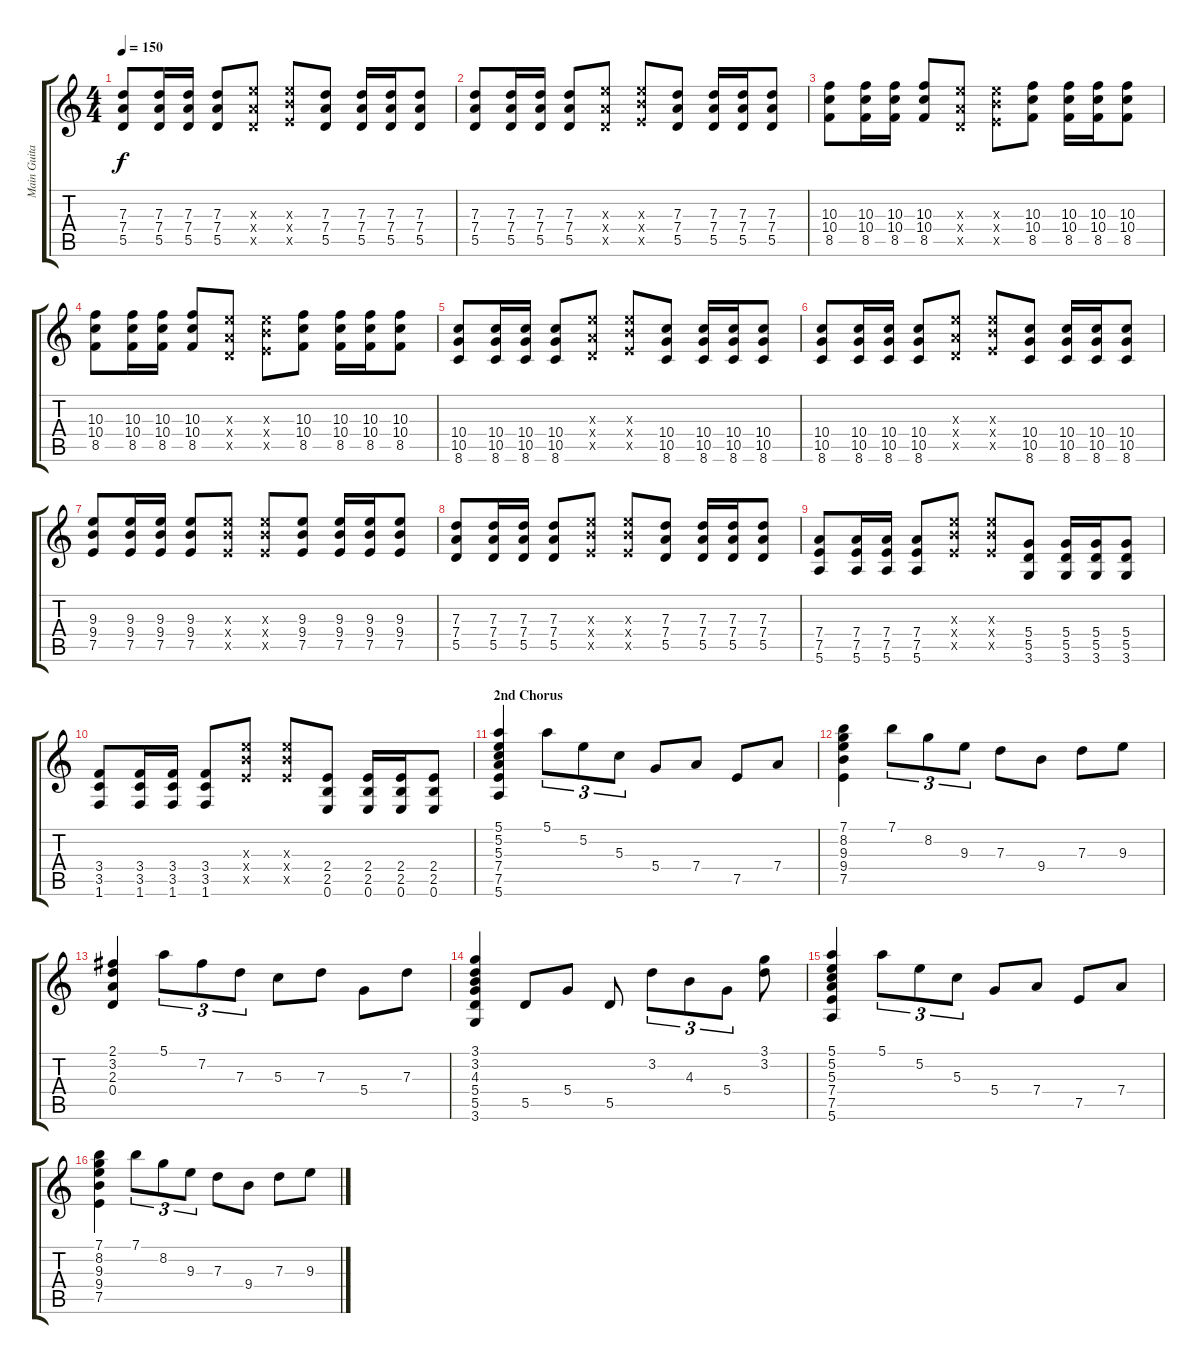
\track ("Main Guitar" "Main Guita") {instrument overdrivenguitar}
\staff {score tabs}
\tuning (E4 B3 G3 D3 A2 E2) {hide}
\ts (4 4)
\tempo 150
\clef g2
\ks c
(7.3 7.4 5.5).8{dy f} (7.3 7.4 5.5).16 (7.3 7.4 5.5).16 (7.3 7.4 5.5).8 (9.3{x} 7.4{x} 5.5{x}).8 (9.3{x} 9.4{x} 7.5{x}).8 (7.3 7.4 5.5).8 (7.3 7.4 5.5).16 (7.3 7.4 5.5).16 (7.3 7.4 5.5).8 |
(7.3 7.4 5.5).8 (7.3 7.4 5.5).16 (7.3 7.4 5.5).16 (7.3 7.4 5.5).8 (9.3{x} 7.4{x} 5.5{x}).8 (9.3{x} 9.4{x} 7.5{x}).8 (7.3 7.4 5.5).8 (7.3 7.4 5.5).16 (7.3 7.4 5.5).16 (7.3 7.4 5.5).8 |
(10.3 10.4 8.5).8 (10.3 10.4 8.5).16 (10.3 10.4 8.5).16 (10.3 10.4 8.5).8 (9.3{x} 7.4{x} 5.5{x}).8 (9.3{x} 9.4{x} 7.5{x}).8 (10.3 10.4 8.5).8 (10.3 10.4 8.5).16 (10.3 10.4 8.5).16 (10.3 10.4 8.5).8 |
(10.3 10.4 8.5).8 (10.3 10.4 8.5).16 (10.3 10.4 8.5).16 (10.3 10.4 8.5).8 (9.3{x} 7.4{x} 5.5{x}).8 (9.3{x} 9.4{x} 7.5{x}).8 (10.3 10.4 8.5).8 (10.3 10.4 8.5).16 (10.3 10.4 8.5).16 (10.3 10.4 8.5).8 |
(10.4 10.5 8.6).8 (10.4 10.5 8.6).16 (10.4 10.5 8.6).16 (10.4 10.5 8.6).8 (9.3{x} 7.4{x} 5.5{x}).8 (9.3{x} 9.4{x} 7.5{x}).8 (10.4 10.5 8.6).8 (10.4 10.5 8.6).16 (10.4 10.5 8.6).16 (10.4 10.5 8.6).8 |
(10.4 10.5 8.6).8 (10.4 10.5 8.6).16 (10.4 10.5 8.6).16 (10.4 10.5 8.6).8 (9.3{x} 7.4{x} 5.5{x}).8 (9.3{x} 9.4{x} 7.5{x}).8 (10.4 10.5 8.6).8 (10.4 10.5 8.6).16 (10.4 10.5 8.6).16 (10.4 10.5 8.6).8 |
(9.3 9.4 7.5).8 (9.3 9.4 7.5).16 (9.3 9.4 7.5).16 (9.3 9.4 7.5).8 (9.3{x} 9.4{x} 7.5{x}).8 (9.3{x} 9.4{x} 7.5{x}).8 (9.3 9.4 7.5).8 (9.3 9.4 7.5).16 (9.3 9.4 7.5).16 (9.3 9.4 7.5).8 |
(7.3 7.4 5.5).8 (7.3 7.4 5.5).16 (7.3 7.4 5.5).16 (7.3 7.4 5.5).8 (9.3{x} 9.4{x} 7.5{x}).8 (9.3{x} 9.4{x} 7.5{x}).8 (7.3 7.4 5.5).8 (7.3 7.4 5.5).16 (7.3 7.4 5.5).16 (7.3 7.4 5.5).8 |
(7.4 7.5 5.6).8 (7.4 7.5 5.6).16 (7.4 7.5 5.6).16 (7.4 7.5 5.6).8 (9.3{x} 9.4{x} 7.5{x}).8 (9.3{x} 9.4{x} 7.5{x}).8 (5.4 5.5 3.6).8 (5.4 5.5 3.6).16 (5.4 5.5 3.6).16 (5.4 5.5 3.6).8 |
(3.4 3.5 1.6).8 (3.4 3.5 1.6).16 (3.4 3.5 1.6).16 (3.4 3.5 1.6).8 (9.3{x} 9.4{x} 7.5{x}).8 (9.3{x} 9.4{x} 7.5{x}).8 (2.4 2.5 0.6).8 (2.4 2.5 0.6).16 (2.4 2.5 0.6).16 (2.4 2.5 0.6).8 |
\section ("" "2nd Chorus")
(5.1 5.2 5.3 7.4 7.5 5.6).4{balance 0} 5.1.8{tu (3 2)} 5.2.8{tu (3 2)} 5.3.8{tu (3 2)} 5.4.8 7.4.8 7.5.8 7.4.8 |
(7.1 8.2 9.3 9.4 7.5).4 7.1.8{tu (3 2)} 8.2.8{tu (3 2)} 9.3.8{tu (3 2)} 7.3.8 9.4.8 7.3.8 9.3.8 |
(2.1 3.2 2.3 0.4).4 5.1.8{tu (3 2)} 7.2.8{tu (3 2)} 7.3.8{tu (3 2)} 5.3.8 7.3.8 5.4.8 7.3.8 |
(3.1 3.2 4.3 5.4 5.5 3.6).4 5.5.8 5.4.8 5.5.8 3.2.8{tu (3 2)} 4.3.8{tu (3 2)} 5.4.8{tu (3 2)} (3.1 3.2).8 |
(5.1 5.2 5.3 7.4 7.5 5.6).4 5.1.8{tu (3 2)} 5.2.8{tu (3 2)} 5.3.8{tu (3 2)} 5.4.8 7.4.8 7.5.8 7.4.8 |
(7.1 8.2 9.3 9.4 7.5).4 7.1.8{tu (3 2)} 8.2.8{tu (3 2)} 9.3.8{tu (3 2)} 7.3.8 9.4.8 7.3.8 9.3.8
